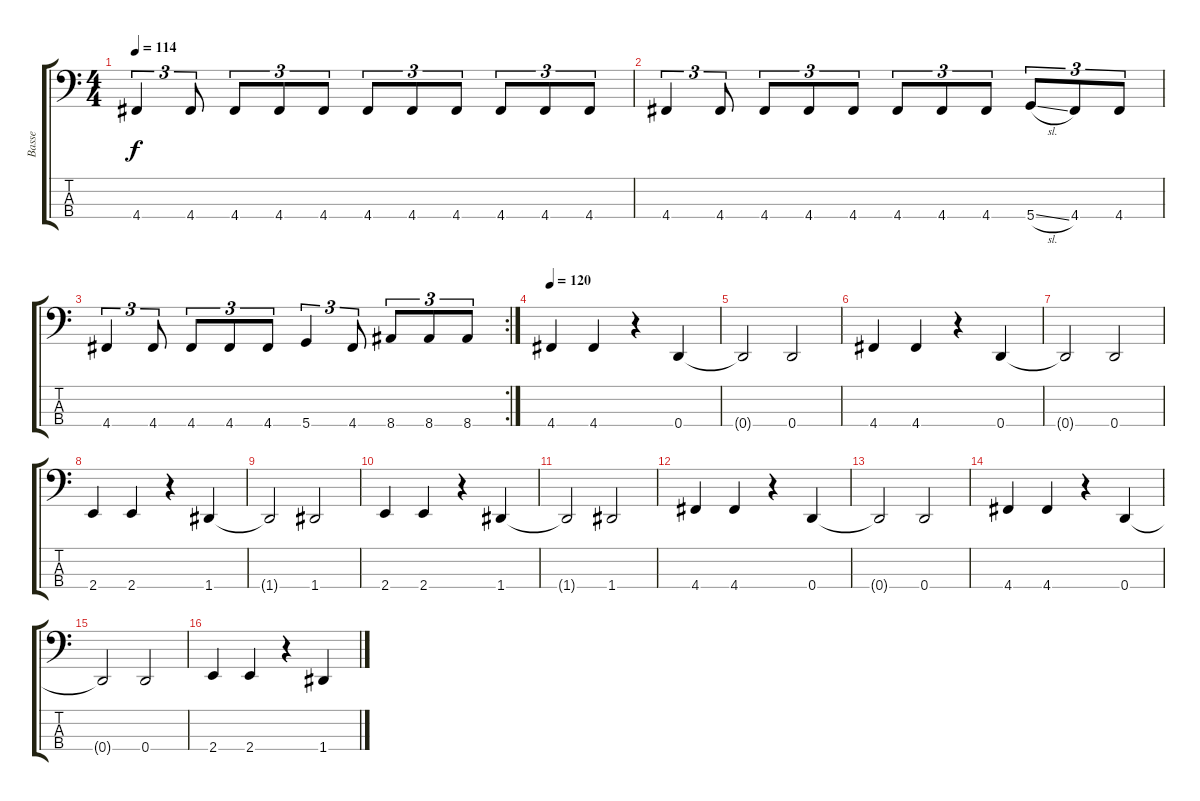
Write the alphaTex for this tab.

\track ("Basse" "Basse") {instrument electricbassfinger}
\staff {score tabs}
\tuning (F2 C2 G1 D1) {hide}
\ts (4 4)
\tempo 114
\clef f4
\ks c
4.4.4{tu (3 2) dy f} 4.4.8{tu (3 2)} 4.4.8{tu (3 2)} 4.4.8{tu (3 2)} 4.4.8{tu (3 2)} 4.4.8{tu (3 2)} 4.4.8{tu (3 2)} 4.4.8{tu (3 2)} 4.4.8{tu (3 2)} 4.4.8{tu (3 2)} 4.4.8{tu (3 2)} |
4.4.4{tu (3 2)} 4.4.8{tu (3 2)} 4.4.8{tu (3 2)} 4.4.8{tu (3 2)} 4.4.8{tu (3 2)} 4.4.8{tu (3 2)} 4.4.8{tu (3 2)} 4.4.8{tu (3 2)} 5.4{sl}.8{tu (3 2)} 4.4.8{tu (3 2)} 4.4.8{tu (3 2)} |
\rc 2
4.4.4{tu (3 2)} 4.4.8{tu (3 2)} 4.4.8{tu (3 2)} 4.4.8{tu (3 2)} 4.4.8{tu (3 2)} 5.4.4{tu (3 2)} 4.4.8{tu (3 2)} 8.4.8{tu (3 2)} 8.4.8{tu (3 2)} 8.4.8{tu (3 2)} |
\tempo 120
4.4.4 4.4.4 r.4 0.4.4 |
0.4{t}.2 0.4.2 |
4.4.4 4.4.4 r.4 0.4.4 |
0.4{t}.2 0.4.2 |
2.4.4 2.4.4 r.4 1.4.4 |
1.4{t}.2 1.4.2 |
2.4.4 2.4.4 r.4 1.4.4 |
1.4{t}.2 1.4.2 |
4.4.4 4.4.4 r.4 0.4.4 |
0.4{t}.2 0.4.2 |
4.4.4 4.4.4 r.4 0.4.4 |
0.4{t}.2 0.4.2 |
2.4.4 2.4.4 r.4 1.4.4
